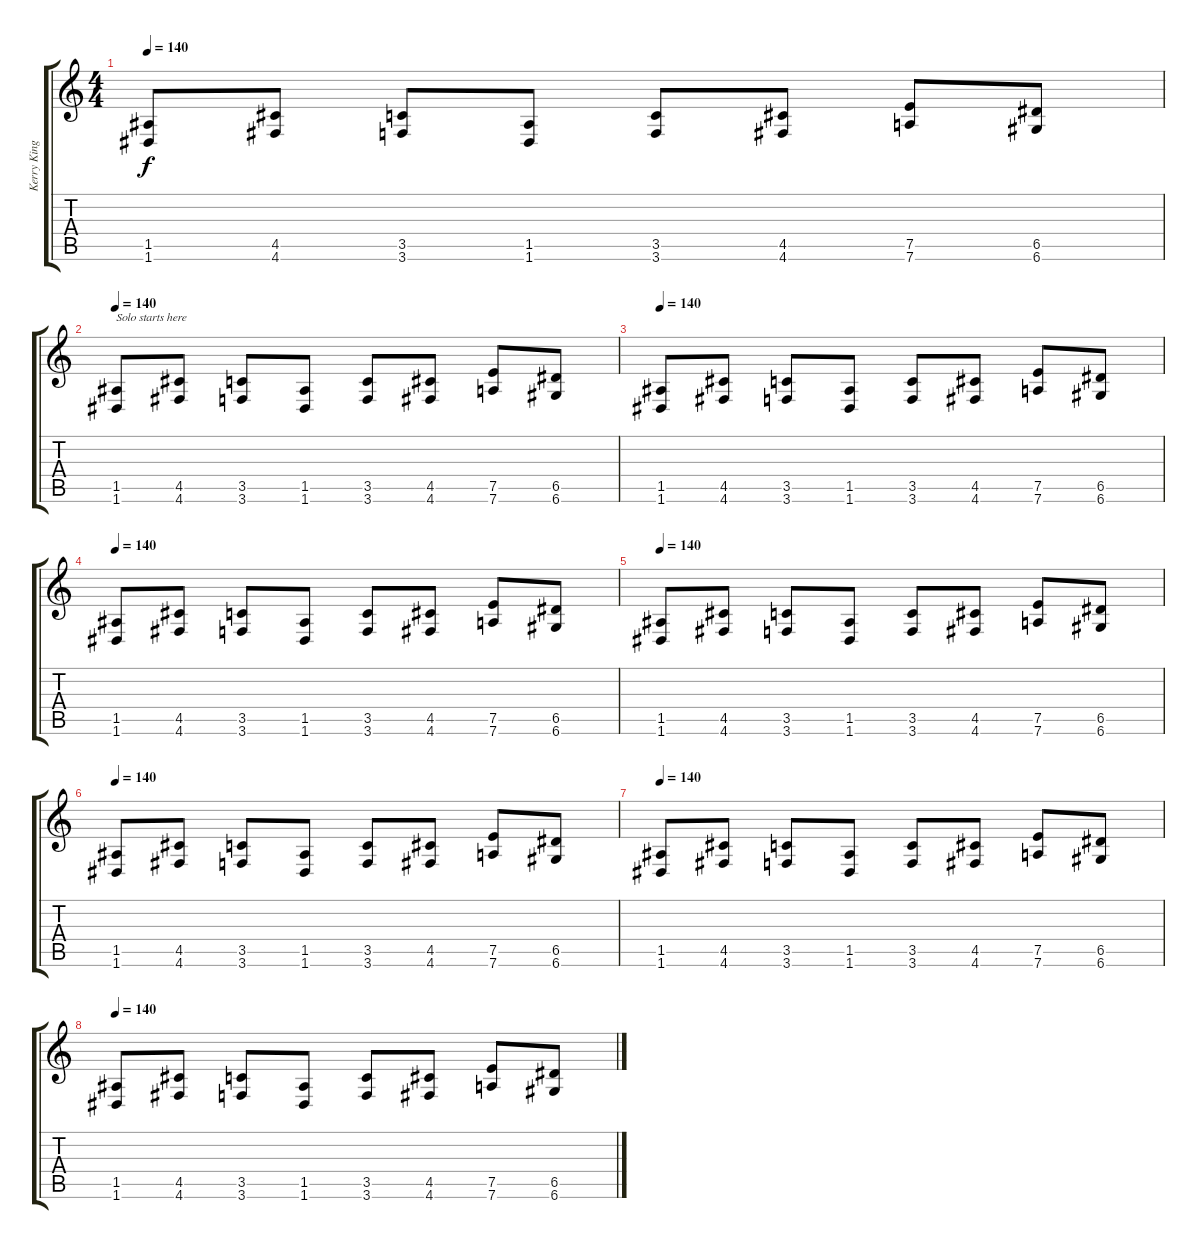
\track ("Kerry King" "Kerry King") {instrument distortionguitar}
\staff {score tabs}
\tuning (E4 B3 G3 D3 A2 D2) {hide}
\ts (4 4)
\tempo 140
\clef g2
\ks c
(1.5 1.6).8{dy f} (4.5 4.6).8 (3.5 3.6).8 (1.5 1.6).8 (3.5 3.6).8 (4.5 4.6).8 (7.5 7.6).8 (6.5 6.6).8 |
\tempo 140
(1.5 1.6).8{txt "Solo starts here"} (4.5 4.6).8 (3.5 3.6).8 (1.5 1.6).8 (3.5 3.6).8 (4.5 4.6).8 (7.5 7.6).8 (6.5 6.6).8 |
\tempo 140
(1.5 1.6).8 (4.5 4.6).8 (3.5 3.6).8 (1.5 1.6).8 (3.5 3.6).8 (4.5 4.6).8 (7.5 7.6).8 (6.5 6.6).8 |
\tempo 140
(1.5 1.6).8 (4.5 4.6).8 (3.5 3.6).8 (1.5 1.6).8 (3.5 3.6).8 (4.5 4.6).8 (7.5 7.6).8 (6.5 6.6).8 |
\tempo 140
(1.5 1.6).8 (4.5 4.6).8 (3.5 3.6).8 (1.5 1.6).8 (3.5 3.6).8 (4.5 4.6).8 (7.5 7.6).8 (6.5 6.6).8 |
\tempo 140
(1.5 1.6).8 (4.5 4.6).8 (3.5 3.6).8 (1.5 1.6).8 (3.5 3.6).8 (4.5 4.6).8 (7.5 7.6).8 (6.5 6.6).8 |
\tempo 140
(1.5 1.6).8 (4.5 4.6).8 (3.5 3.6).8 (1.5 1.6).8 (3.5 3.6).8 (4.5 4.6).8 (7.5 7.6).8 (6.5 6.6).8 |
\tempo 140
(1.5 1.6).8 (4.5 4.6).8 (3.5 3.6).8 (1.5 1.6).8 (3.5 3.6).8 (4.5 4.6).8 (7.5 7.6).8 (6.5 6.6).8
